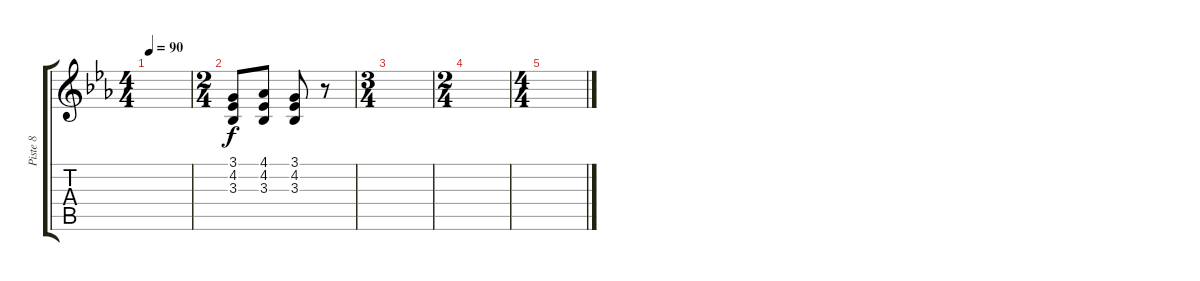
\track ("Piste 8" "Piste 8") {instrument brasssection}
\staff {score tabs}
\tuning (E4 B3 G3 D3 A2 E2) {hide}
\ts (4 4)
\tempo 90
\clef g2
\ks eb
|
\ts (2 4)
(3.1 4.2 3.3).8 (4.1 4.2 3.3).8 (3.1 4.2 3.3).8 r.8 |
\ts (3 4)
|
\ts (2 4)
|
\ts (4 4)
